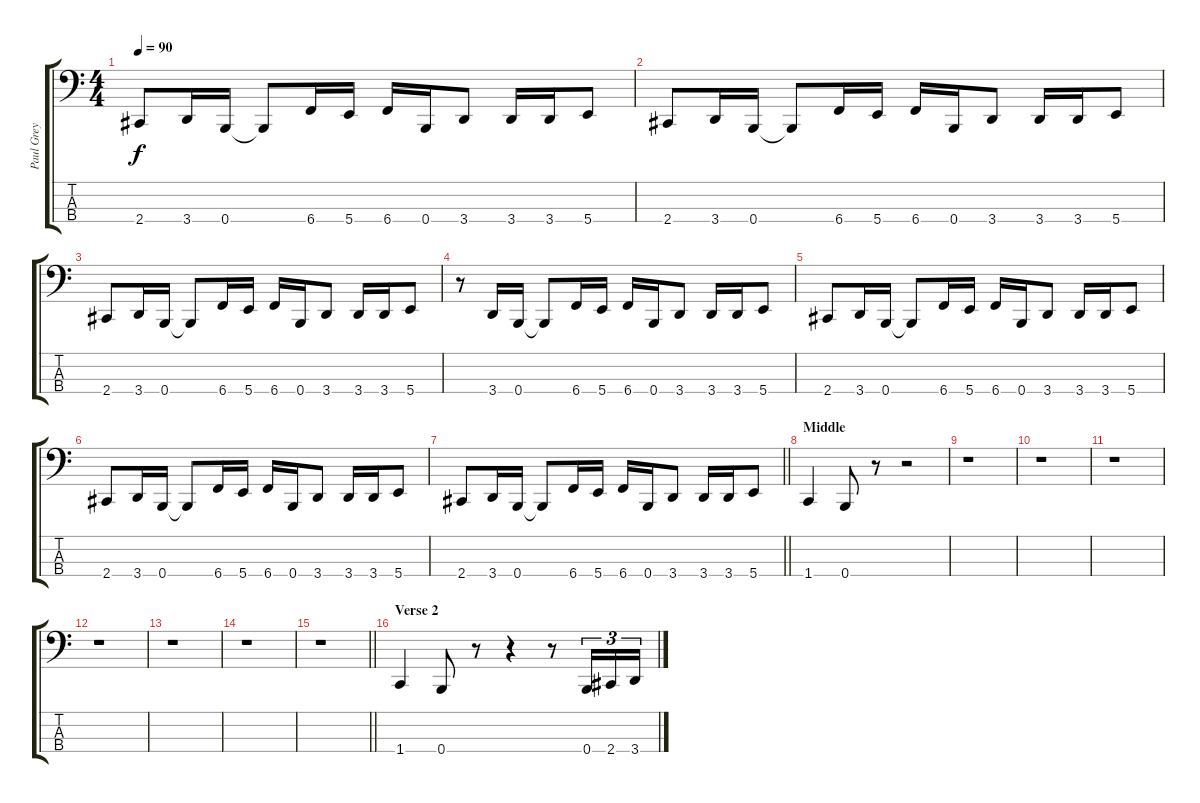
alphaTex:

\track ("Paul Grey" "Paul Grey") {instrument electricbasspick}
\staff {score tabs}
\tuning (E2 B1 Gb1 B0) {hide}
\ts (4 4)
\tempo 90
\clef f4
\ks c
2.4.8{dy f} 3.4.16 0.4.16 0.4{t}.8 6.4.16 5.4.16 6.4.16 0.4.16 3.4.8 3.4.16 3.4.16 5.4.8 |
2.4.8 3.4.16 0.4.16 0.4{t}.8 6.4.16 5.4.16 6.4.16 0.4.16 3.4.8 3.4.16 3.4.16 5.4.8 |
2.4.8 3.4.16 0.4.16 0.4{t}.8 6.4.16 5.4.16 6.4.16 0.4.16 3.4.8 3.4.16 3.4.16 5.4.8 |
r.8 3.4.16 0.4.16 0.4{t}.8 6.4.16 5.4.16 6.4.16 0.4.16 3.4.8 3.4.16 3.4.16 5.4.8 |
2.4.8 3.4.16 0.4.16 0.4{t}.8 6.4.16 5.4.16 6.4.16 0.4.16 3.4.8 3.4.16 3.4.16 5.4.8 |
2.4.8 3.4.16 0.4.16 0.4{t}.8 6.4.16 5.4.16 6.4.16 0.4.16 3.4.8 3.4.16 3.4.16 5.4.8 |
\barLineRight lightlight
2.4.8 3.4.16 0.4.16 0.4{t}.8 6.4.16 5.4.16 6.4.16 0.4.16 3.4.8 3.4.16 3.4.16 5.4.8 |
\section ("" "Middle")
1.4.4 0.4.8 r.8 r.2 |
r.1 |
r.1 |
r.1 |
r.1 |
r.1 |
r.1 |
\barLineRight lightlight
r.1 |
\section ("" "Verse 2")
1.4.4 0.4.8 r.8 r.4 r.8 0.4.16{tu (3 2)} 2.4.16{tu (3 2)} 3.4.16{tu (3 2)}
